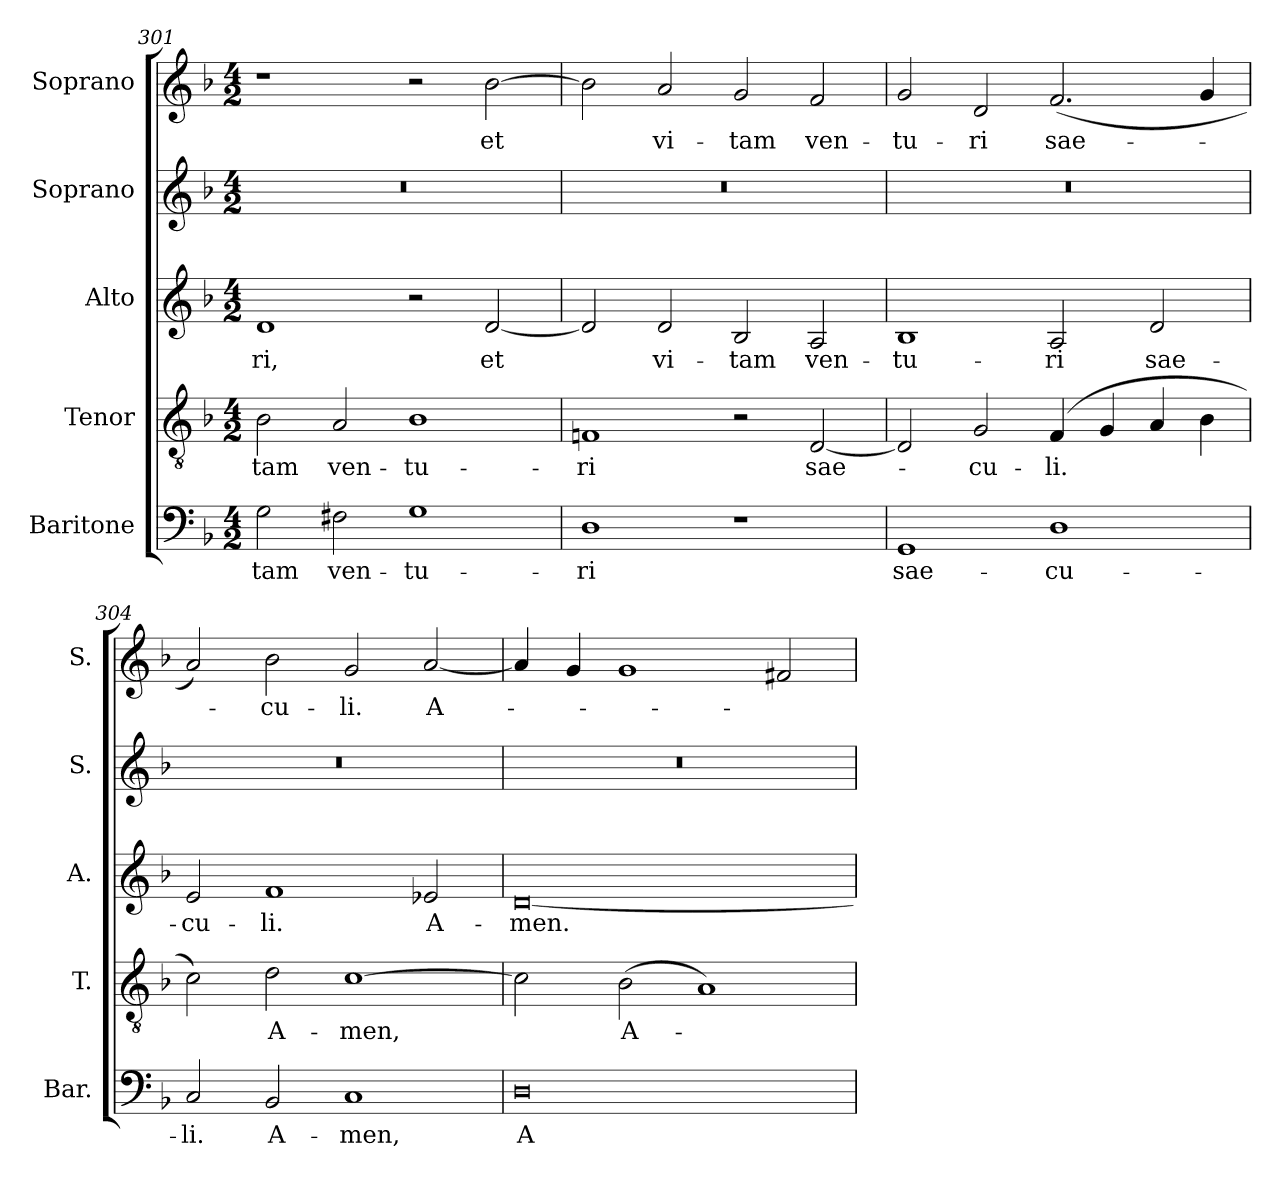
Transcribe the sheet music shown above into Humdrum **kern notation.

**kern	**text	**kern	**text	**kern	**text	**kern	**kern	**text
*part5	*part5	*part4	*part4	*part3	*part3	*part2	*part1	*part1
*staff5	*staff5	*staff4	*staff4	*staff3	*staff3	*staff2	*staff1	*staff1
*I"Baritone	*	*I"Tenor	*	*I"Alto	*	*I"Soprano	*I"Soprano	*
*I'Bar.	*	*I'T.	*	*I'A.	*	*I'S.	*I'S.	*
!!LO:LB:g=z
*clefF4	*	*clefGv2	*	*clefG2	*	*clefG2	*clefG2	*
*	*	*ITrd7c12	*	*	*	*	*	*
*k[b-]	*	*k[b-]	*	*k[b-]	*	*k[b-]	*k[b-]	*
*F:	*	*F:	*	*F:	*	*F:	*F:	*
*M4/2	*	*M4/2	*	*M4/2	*	*M4/2	*M4/2	*
=301	=301	=301	=301	=301	=301	=301	=301	=301
!	!LO:LY:b:color=#000000	!	!	!	!	!	!	!
!	!	!	!LO:LY:b:color=#000000	!	!	!	!	!
!	!	!	!	!	!LO:LY:b:color=#000000	!LO:N:vis=1	!	!
2Gi\	-tam	2BB-i\	-tam	1di	-ri,	0r	1r	.
!	!LO:LY:b:color=#000000	!	!	!	!	!	!	!
!	!	!	!LO:LY:b:color=#000000	!	!	!	!	!
2F#Xi\	ven-	2AAi/	ven-	.	.	.	.	.
!	!LO:LY:b:color=#000000	!	!	!	!	!	!	!
!	!	!	!LO:LY:b:color=#000000	!	!	!	!	!
1Gi	-tu-	1BB-i	-tu-	2r	.	.	2r	.
!	!	!	!	!	!LO:LY:b:color=#000000	!	!	!
!	!	!	!	!	!	!	!	!LO:LY:b:color=#000000
.	.	.	.	[2di/	et	.	[2b-i\	et
=302	=302	=302	=302	=302	=302	=302	=302	=302
!	!LO:LY:b:color=#000000	!	!	!	!	!	!	!
!	!	!	!LO:LY:b:color=#000000	!	!	!LO:N:vis=1	!	!
1Di	-ri	1FFni	-ri	2di/]	.	0r	2b-i\]	.
!	!	!	!	!	!LO:LY:b:color=#000000	!	!	!
!	!	!	!	!	!	!	!	!LO:LY:b:color=#000000
.	.	.	.	2di/	vi-	.	2ai/	vi-
!	!	!	!	!	!LO:LY:b:color=#000000	!	!	!
!	!	!	!	!	!	!	!	!LO:LY:b:color=#000000
1r	.	2r	.	2B-i/	-tam	.	2gi/	-tam
!	!	!	!LO:LY:b:color=#000000	!	!	!	!	!
!	!	!	!	!	!LO:LY:b:color=#000000	!	!	!
!	!	!	!	!	!	!	!	!LO:LY:b:color=#000000
.	.	[2DDi/	sae-	2Ai/	ven-	.	2fi/	ven-
=303	=303	=303	=303	=303	=303	=303	=303	=303
!	!LO:LY:b:color=#000000	!	!	!	!	!	!	!
!	!	!	!	!	!LO:LY:b:color=#000000	!LO:N:vis=1	!	!
!	!	!	!	!	!	!	!	!LO:LY:b:color=#000000
1GGi	sae-	2DDi/]	.	1B-i	-tu-	0r	2gi/	-tu-
!	!	!	!LO:LY:b:color=#000000	!	!	!	!	!
!	!	!	!	!	!	!	!	!LO:LY:b:color=#000000
.	.	2GGi/	-cu-	.	.	.	2di/	-ri
!	!LO:LY:b:color=#000000	!	!	!	!	!	!	!
!	!	!	!LO:LY:b:color=#000000	!	!	!	!	!
!	!	!	!	!	!LO:LY:b:color=#000000	!	!	!
!	!	!	!	!	!	!	!	!LO:LY:b:color=#000000
1Di	-cu-	(4FFi/	-li.	2Ai/	-ri	.	(2.fi/	sae-
.	.	4GGi/	.	.	.	.	.	.
!	!	!	!	!	!LO:LY:b:color=#000000	!	!	!
.	.	4AAi/	.	2di/	sae-	.	.	.
.	.	4BB-i\	.	.	.	.	4gi/	.
=304	=304	=304	=304	=304	=304	=304	=304	=304
!	!LO:LY:b:color=#000000	!	!	!	!	!	!	!
!	!	!	!	!	!LO:LY:b:color=#000000	!LO:N:vis=1	!	!
2Ci/	-li.	2Ci\)	.	2ei/	-cu-	0r	2ai/)	.
!	!LO:LY:b:color=#000000	!	!	!	!	!	!	!
!	!	!	!LO:LY:b:color=#000000	!	!	!	!	!
!	!	!	!	!	!LO:LY:b:color=#000000	!	!	!
!	!	!	!	!	!	!	!	!LO:LY:b:color=#000000
2BB-i/	A-	2Di\	A-	1fi	-li.	.	2b-i\	-cu-
!	!LO:LY:b:color=#000000	!	!	!	!	!	!	!
!	!	!	!LO:LY:b:color=#000000	!	!	!	!	!
!	!	!	!	!	!	!	!	!LO:LY:b:color=#000000
1Ci	-men,	[1Ci	-men,	.	.	.	2gi/	-li.
!	!	!	!	!	!LO:LY:b:color=#000000	!	!	!
!	!	!	!	!	!	!	!	!LO:LY:b:color=#000000
.	.	.	.	2e-Xi/	A-	.	[2ai/	A-
=305	=305	=305	=305	=305	=305	=305	=305	=305
!	!LO:LY:b:color=#000000	!	!	!	!	!	!	!
!	!	!	!	!	!LO:LY:b:color=#000000	!LO:N:vis=1	!	!
0Di	A-	2Ci\]	.	[0di	-men.	0r	4ai/]	.
.	.	.	.	.	.	.	4gi/	.
!	!	!	!LO:LY:b:color=#000000	!	!	!	!	!
.	.	(2BB-i\	A-	.	.	.	1gi	.
.	.	1AAi)	.	.	.	.	.	.
.	.	.	.	.	.	.	2f#Xi/	.
=	=	=	=	=	=	=	=	=
*-	*-	*-	*-	*-	*-	*-	*-	*-
